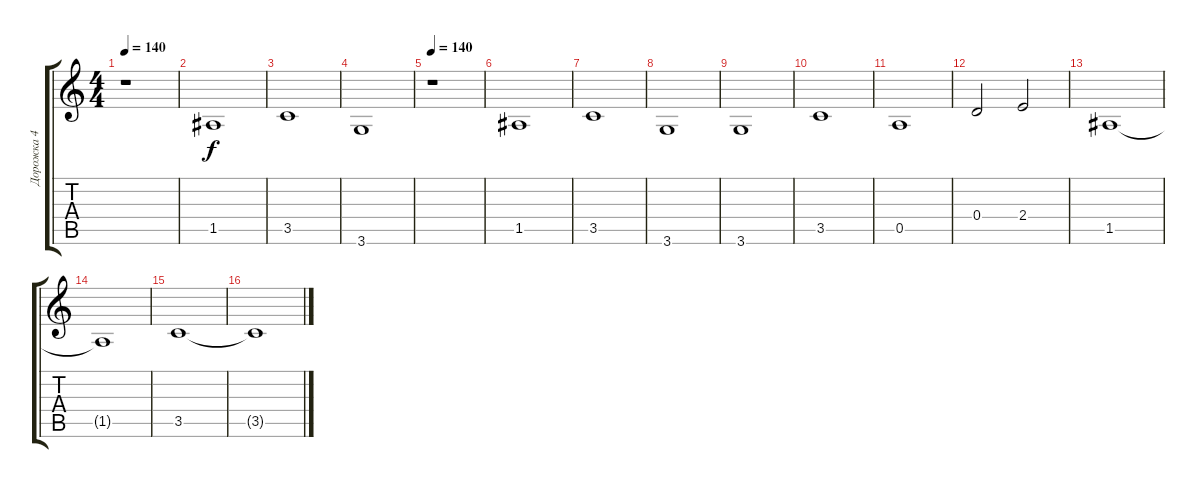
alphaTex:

\track ("Дорожка 4" "Дорожка 4") {instrument electricbassfinger}
\staff {score tabs}
\tuning (E4 B3 G3 D3 A2 E2) {hide}
\ts (4 4)
\tempo 140
\clef g2
\ks c
r.1{dy f} |
1.5.1 |
3.5.1 |
3.6.1 |
\tempo 140
r.1 |
1.5.1 |
3.5.1 |
3.6.1 |
3.6.1 |
3.5.1 |
0.5.1 |
0.4.2 2.4.2 |
1.5.1 |
1.5{t}.1 |
3.5.1 |
3.5{t}.1
